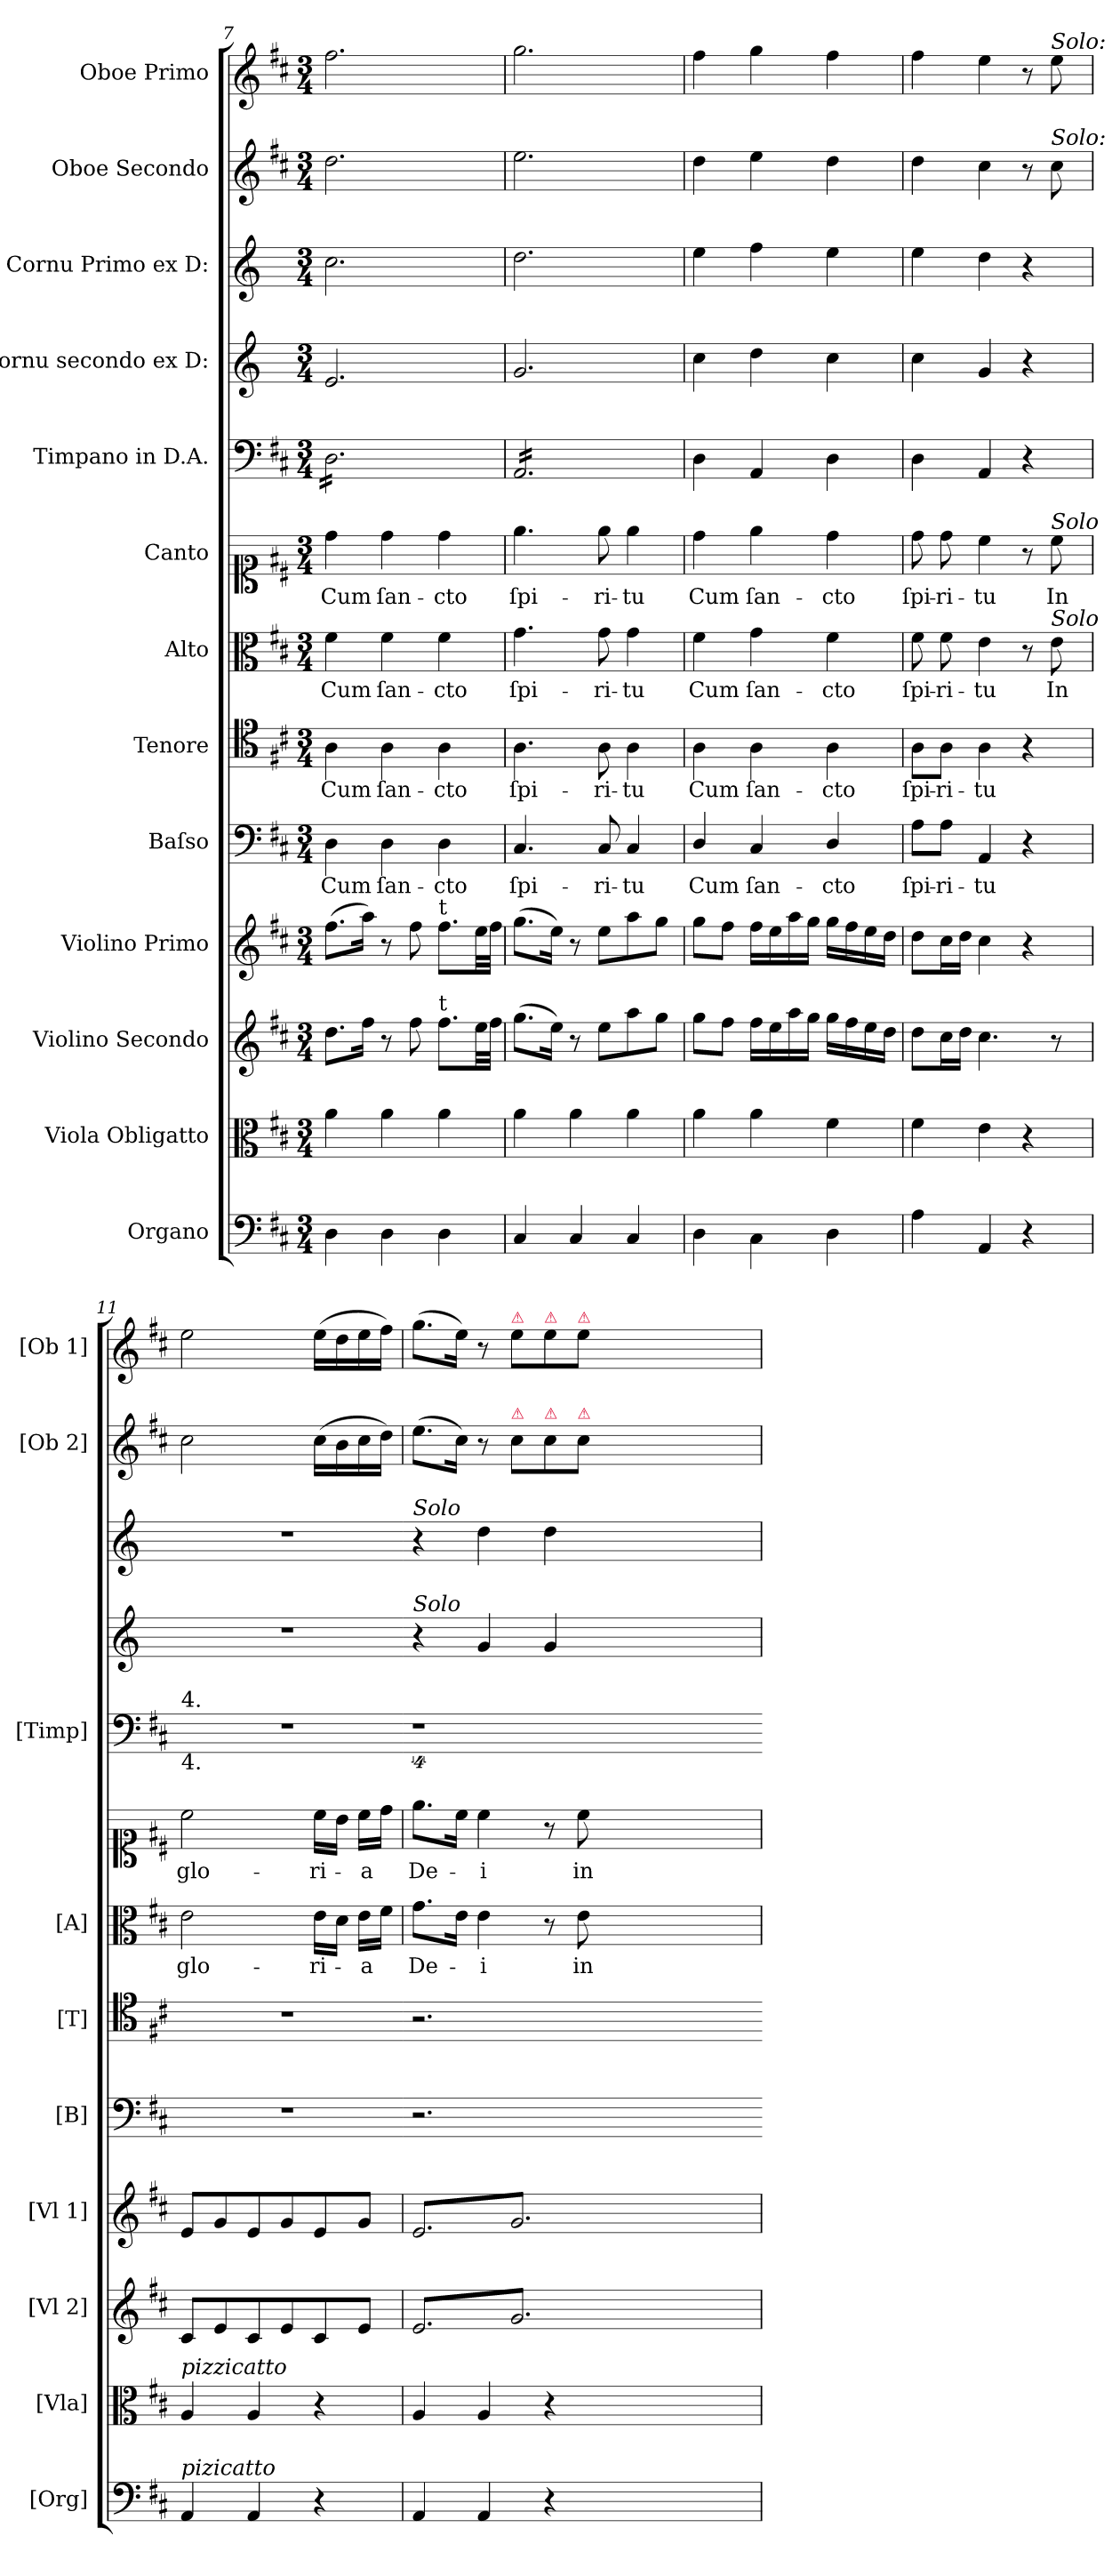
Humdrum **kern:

**kern	**kern	**kern	**dynam	**kern	**dynam	**kern	**text	**kern	**text	**kern	**text	**kern	**text	**kern	**kern	**dynam	**kern	**dynam	**kern	**kern
*part13	*part12	*part11	*part11	*part10	*part10	*part9	*part9	*part8	*part8	*part7	*part7	*part6	*part6	*part5	*part4	*part4	*part3	*part3	*part2	*part1
*staff13	*staff12	*staff11	*staff11	*staff10	*staff10	*staff9	*staff9	*staff8	*staff8	*staff7	*staff7	*staff6	*staff6	*staff5	*staff4	*staff4	*staff3	*staff3	*staff2	*staff1
*I"Organo	*I"Viola Obligatto	*I"Violino Secondo	*	*I"Violino Primo	*	*I"Baſso	*	*I"Tenore	*	*I"Alto	*	*I"Canto	*	*I"Timpano in D.A.	*I"Cornu secondo ex D:	*	*I"Cornu Primo ex D:	*	*I"Oboe Secondo	*I"Oboe Primo
*I'[Org]	*I'[Vla]	*I'[Vl 2]	*	*I'[Vl 1]	*	*I'[B]	*	*I'[T]	*	*I'[A]	*	*	*	*I'[Timp]	*	*	*	*	*I'[Ob 2]	*I'[Ob 1]
*clefF4	*clefC3	*clefG2	*	*clefG2	*	*clefF4	*	*clefC4	*	*clefC3	*	*clefC1	*	*clefF4	*clefG2	*	*clefG2	*	*clefG2	*clefG2
*	*	*	*	*	*	*	*	*	*	*	*	*	*	*	*ITrd6c10	*	*ITrd6c10	*	*	*
*k[f#c#]	*k[f#c#]	*k[f#c#]	*	*k[f#c#]	*	*k[f#c#]	*	*k[f#c#]	*	*k[f#c#]	*	*k[f#c#]	*	*k[f#c#]	*k[f#c#]	*	*k[f#c#]	*	*k[f#c#]	*k[f#c#]
*D:	*D:	*D:	*	*D:	*	*D:	*	*D:	*	*D:	*	*D:	*	*D:	*D:	*	*D:	*	*D:	*D:
*M3/4	*M3/4	*M3/4	*	*M3/4	*	*M3/4	*	*M3/4	*	*M3/4	*	*M3/4	*	*M3/4	*M3/4	*	*M3/4	*	*M3/4	*M3/4
=7	=7	=7	=7	=7	=7	=7	=7	=7	=7	=7	=7	=7	=7	=7	=7	=7	=7	=7	=7	=7
*	*	*	*	*	*	*	*	*	*	*	*	*	*	*tremolo	*	*	*	*	*	*
4D\	4a\	8.dd\L	.	(>8.ff#\L	.	4D\	Cum	4A\	Cum	4f#\	Cum	4dd\	Cum	16D\LL	2.F#/	.	2.d\	.	2.dd\	2.ff#\
.	.	.	.	.	.	.	.	.	.	.	.	.	.	16D\	.	.	.	.	.	.
.	.	.	.	.	.	.	.	.	.	.	.	.	.	16D\	.	.	.	.	.	.
.	.	16ff#\Jk	.	16aa\Jk)	.	.	.	.	.	.	.	.	.	16D\	.	.	.	.	.	.
4D\	4a\	8r	.	8r	.	4D\	ſan-	4A\	ſan-	4f#\	ſan-	4dd\	ſan-	16D\	.	.	.	.	.	.
.	.	.	.	.	.	.	.	.	.	.	.	.	.	16D\	.	.	.	.	.	.
.	.	8ff#\	.	8ff#\	.	.	.	.	.	.	.	.	.	16D\	.	.	.	.	.	.
.	.	.	.	.	.	.	.	.	.	.	.	.	.	16D\	.	.	.	.	.	.
!	!	!	!	!LO:TX:a:t=t	!	!	!	!	!	!	!	!	!	!	!	!	!	!	!	!
!	!	!LO:TX:a:t=t	!	!	!	!	!	!	!	!	!	!	!	!	!	!	!	!	!	!
4D\	4a\	8.ff#\L	.	8.ff#\L	.	4D\	-cto	4A\	-cto	4f#\	-cto	4dd\	-cto	16D\	.	.	.	.	.	.
.	.	.	.	.	.	.	.	.	.	.	.	.	.	16D\	.	.	.	.	.	.
.	.	.	.	.	.	.	.	.	.	.	.	.	.	16D\	.	.	.	.	.	.
.	.	32ee\LL	.	32ee\LL	.	.	.	.	.	.	.	.	.	16D\JJ	.	.	.	.	.	.
.	.	32ff#\JJJ	.	32ff#\JJJ	.	.	.	.	.	.	.	.	.	.	.	.	.	.	.	.
=8	=8	=8	=8	=8	=8	=8	=8	=8	=8	=8	=8	=8	=8	=8	=8	=8	=8	=8	=8	=8
4C#/	4a\	(>8.gg\L	.	(>8.gg\L	.	4.C#/	ſpi-	4.A\	ſpi-	4.g\	ſpi-	4.ee\	ſpi-	16AA/LL	2.A/	.	2.e\	.	2.ee\	2.gg\
.	.	.	.	.	.	.	.	.	.	.	.	.	.	16AA/	.	.	.	.	.	.
.	.	.	.	.	.	.	.	.	.	.	.	.	.	16AA/	.	.	.	.	.	.
.	.	16ee\Jk)	.	16ee\Jk)	.	.	.	.	.	.	.	.	.	16AA/	.	.	.	.	.	.
4C#/	4a\	8r	.	8r	.	.	.	.	.	.	.	.	.	16AA/	.	.	.	.	.	.
.	.	.	.	.	.	.	.	.	.	.	.	.	.	16AA/	.	.	.	.	.	.
.	.	8ee\L	.	8ee\L	.	8C#/	-ri-	8A\	-ri-	8g\	-ri-	8ee\	-ri-	16AA/	.	.	.	.	.	.
.	.	.	.	.	.	.	.	.	.	.	.	.	.	16AA/	.	.	.	.	.	.
4C#/	4a\	8aa\	.	8aa\	.	4C#/	-tu	4A\	-tu	4g\	-tu	4ee\	-tu	16AA/	.	.	.	.	.	.
.	.	.	.	.	.	.	.	.	.	.	.	.	.	16AA/	.	.	.	.	.	.
.	.	8gg\J	.	8gg\J	.	.	.	.	.	.	.	.	.	16AA/	.	.	.	.	.	.
.	.	.	.	.	.	.	.	.	.	.	.	.	.	16AA/JJ	.	.	.	.	.	.
*	*	*	*	*	*	*	*	*	*	*	*	*	*	*Xtremolo	*	*	*	*	*	*
=9	=9	=9	=9	=9	=9	=9	=9	=9	=9	=9	=9	=9	=9	=9	=9	=9	=9	=9	=9	=9
!	!	!	!	!	!	!	!LO:LY:i	!	!LO:LY:i	!	!LO:LY:i	!	!LO:LY:i	!	!	!	!	!	!	!
4D\	4a\	8gg\L	.	8gg\L	.	4D/	Cum	4A\	Cum	4f#\	Cum	4dd\	Cum	4D\	4d\	.	4f#\	.	4dd\	4ff#\
.	.	8ff#\J	.	8ff#\J	.	.	.	.	.	.	.	.	.	.	.	.	.	.	.	.
!	!	!	!	!	!	!	!LO:LY:i	!	!LO:LY:i	!	!LO:LY:i	!	!LO:LY:i	!	!	!	!	!	!	!
4C#\	4a\	16ff#\LL	.	16ff#\LL	.	4C#/	ſan-	4A\	ſan-	4g\	ſan-	4ee\	ſan-	4AA/	4e\	.	4g\	.	4ee\	4gg\
.	.	16ee\	.	16ee\	.	.	.	.	.	.	.	.	.	.	.	.	.	.	.	.
.	.	16aa\	.	16aa\	.	.	.	.	.	.	.	.	.	.	.	.	.	.	.	.
.	.	16gg\JJ	.	16gg\JJ	.	.	.	.	.	.	.	.	.	.	.	.	.	.	.	.
!	!	!	!	!	!	!	!LO:LY:i	!	!LO:LY:i	!	!LO:LY:i	!	!LO:LY:i	!	!	!	!	!	!	!
4D\	4f#\	16gg\LL	.	16gg\LL	.	4D/	-cto	4A\	-cto	4f#\	-cto	4dd\	-cto	4D\	4d\	.	4f#\	.	4dd\	4ff#\
.	.	16ff#\	.	16ff#\	.	.	.	.	.	.	.	.	.	.	.	.	.	.	.	.
.	.	16ee\	.	16ee\	.	.	.	.	.	.	.	.	.	.	.	.	.	.	.	.
.	.	16dd\JJ	.	16dd\JJ	.	.	.	.	.	.	.	.	.	.	.	.	.	.	.	.
=10	=10	=10	=10	=10	=10	=10	=10	=10	=10	=10	=10	=10	=10	=10	=10	=10	=10	=10	=10	=10
!	!	!	!	!	!	!	!LO:LY:i	!	!LO:LY:i	!	!LO:LY:i	!	!LO:LY:i	!	!	!	!	!	!	!
4A\	4f#\	8dd\L	.	8dd\L	.	8A\L	ſpi-	8A\L	ſpi-	8f#\	ſpi-	8dd\	ſpi-	4D\	4d\	.	4f#\	.	4dd\	4ff#\
!	!	!	!	!	!	!	!LO:LY:i	!	!LO:LY:i	!	!LO:LY:i	!	!LO:LY:i	!	!	!	!	!	!	!
.	.	16cc#\L	.	16cc#\L	.	8A\J	-ri-	8A\J	-ri-	8f#\	-ri-	8dd\	-ri-	.	.	.	.	.	.	.
.	.	16dd\JJ	.	16dd\JJ	.	.	.	.	.	.	.	.	.	.	.	.	.	.	.	.
!	!	!	!	!	!	!	!LO:LY:i	!	!LO:LY:i	!	!LO:LY:i	!	!LO:LY:i	!	!	!	!	!	!	!
4AA/	4e\	4.cc#\	.	4cc#\	.	4AA/	-tu	4A\	-tu	4e\	-tu	4cc#\	-tu	4AA/	4A/	.	4e\	.	4cc#\	4ee\
4r	4r	.	.	4r	.	4r	.	4r	.	8r	.	8r	.	4r	4r	.	4r	.	8r	8r
!	!	!	!	!	!	!	!	!	!	!	!	!	!	!	!	!	!	!	!	!LO:TX:a:i:t=Solo&colon;
!	!	!	!	!	!	!	!	!	!	!	!	!	!	!	!	!	!	!	!LO:TX:a:i:t=Solo&colon;	!
!	!	!	!	!	!	!	!	!	!	!	!	!LO:TX:a:i:t=Solo	!	!	!	!	!	!	!	!
!	!	!	!	!	!	!	!	!	!	!LO:TX:a:i:t=Solo	!	!	!	!	!	!	!	!	!	!
.	.	8r	.	.	.	.	.	.	.	8e\	In	8cc#\	In	.	.	.	.	.	8cc#\	8ee\
=11	=11	=11	=11	=11	=11	=11	=11	=11	=11	=11	=11	=11	=11	=11	=11	=11	=11	=11	=11	=11
!	!	!	!	!	!	!	!	!	!	!	!	!	!	!LO:TX:b:t=4.	!	!	!	!	!	!
!	!	!	!	!	!	!	!	!	!	!	!	!	!	!LO:TX:a:t=4.	!	!	!	!	!	!
!	!LO:TX:a:i:t=pizzicatto	!	!	!	!	!	!	!	!	!	!	!	!	!	!	!	!	!	!	!
!LO:TX:a:i:t=pizicatto	!	!	!	!	!	!	!	!	!	!	!	!	!	!	!	!	!	!	!	!
!	!	!	!LO:DY:a	!	!LO:DY:a	!	!	!	!	!	!	!	!	!	!	!	!	!	!	!
4AA/	4A/	8c#/L	p&colon;	8e/L	pio&colon;	2.r	.	2.r	.	2e\	glo-	2cc#\	glo-	2.r	2.r	.	2.r	.	2cc#\	2ee\
.	.	8e/	.	8g/	.	.	.	.	.	.	.	.	.	.	.	.	.	.	.	.
4AA/	4A/	8c#/	.	8e/	.	.	.	.	.	.	.	.	.	.	.	.	.	.	.	.
.	.	8e/	.	8g/	.	.	.	.	.	.	.	.	.	.	.	.	.	.	.	.
4r	4r	8c#/	.	8e/	.	.	.	.	.	16e\LL	-ri-	16cc#\LL	-ri-	.	.	.	.	.	(>16cc#\LL	(>16ee\LL
.	.	.	.	.	.	.	.	.	.	16d\JJ	.	16b\JJ	.	.	.	.	.	.	16b\	16dd\
.	.	8e/J	.	8g/J	.	.	.	.	.	16e\LL	-a	16cc#\LL	-a	.	.	.	.	.	16cc#\	16ee\
.	.	.	.	.	.	.	.	.	.	16f#\JJ	.	16dd\JJ	.	.	.	.	.	.	16dd\JJ)	16ff#\JJ)
=12	=12	=12	=12	=12	=12	=12-	=12	=12-	=12	=12	=12	=12	=12	=12-	=12	=12	=12	=12	=12	=12
!	!	!	!	!	!	!	!	!	!	!	!	!	!	!	!	!	!LO:TX:a:i:t=Solo	!	!	!
!	!	!	!	!	!	!	!	!	!	!	!	!	!	!	!LO:TX:a:i:t=Solo	!	!	!	!	!
*	*	*tremolo	*	*	*	*	*	*	*	*	*	*	*	*	*	*	*	*	*	*
*	*	*	*	*tremolo	*	*	*	*	*	*	*	*	*	*	*	*	*	*	*	*
4AA/	4A/	8e/L	.	8e/L	.	2.r	.	2.r	.	8.g\L	De-	8.ee\L	De-	4%9r	4r	.	4r	.	(>8.ee\L	(>8.gg\L
.	.	8g/	.	8g/	.	.	.	.	.	.	.	.	.	.	.	.	.	.	.	.
.	.	.	.	.	.	.	.	.	.	16e\Jk	.	16cc#\Jk	.	.	.	.	.	.	16cc#\Jk)	16ee\Jk)
!	!	!	!	!	!	!	!	!	!	!	!	!	!	!	!	!LO:DY:a	!	!	!	!
4AA/	4A/	8e/	.	8e/	.	.	.	.	.	4e\	-i	4cc#\	-i	.	4A/	p&colon;	4e\	.	8r	8r
!	!	!	!	!	!	!	!	!	!	!	!	!	!	!	!	!	!	!	!	!LO:TX:a:color=crimson:t=⚠
!	!	!	!	!	!	!	!	!	!	!	!	!	!	!	!	!	!	!	!LO:TX:a:color=crimson:t=⚠	!
.	.	8g/	.	8g/	.	.	.	.	.	.	.	.	.	.	.	.	.	.	8cc#\L	8ee\L
!	!	!	!	!	!	!	!	!	!	!	!	!	!	!	!	!	!	!	!	!LO:TX:a:color=crimson:t=⚠
!	!	!	!	!	!	!	!	!	!	!	!	!	!	!	!	!	!	!	!LO:TX:a:color=crimson:t=⚠	!
!	!	!	!	!	!	!	!	!	!	!	!	!	!	!	!	!	!	!LO:DY:a	!	!
4r	4r	8e/	.	8e/	.	.	.	.	.	8r	.	8r	.	.	4A/	.	4e\	p&colon;	8cc#\	8ee\
!	!	!	!	!	!	!	!	!	!	!	!	!	!	!	!	!	!	!	!	!LO:TX:a:color=crimson:t=⚠
!	!	!	!	!	!	!	!	!	!	!	!	!	!	!	!	!	!	!	!LO:TX:a:color=crimson:t=⚠	!
.	.	8g/J	.	8g/J	.	.	.	.	.	8e\	in	8cc#\	in	.	.	.	.	.	8cc#\J	8ee\J
*	*	*	*	*Xtremolo	*	*	*	*	*	*	*	*	*	*	*	*	*	*	*	*
*	*	*Xtremolo	*	*	*	*	*	*	*	*	*	*	*	*	*	*	*	*	*	*
1.ryy	1.ryy	1.ryy	.	1.ryy	.	1.ryy	.	1.ryy	.	1.ryy	.	1.ryy	.	.	1.ryy	.	1.ryy	.	1.ryy	1.ryy
.	.	.	.	.	.	.	.	.	.	.	.	.	.	.	.	.	.	.	.	.
.	.	.	.	.	.	.	.	.	.	.	.	.	.	.	.	.	.	.	.	.
=	=	=	=	=	=	=-	=	=-	=	=	=	=	=	=-	=	=	=	=	=	=
*-	*-	*-	*-	*-	*-	*-	*-	*-	*-	*-	*-	*-	*-	*-	*-	*-	*-	*-	*-	*-
